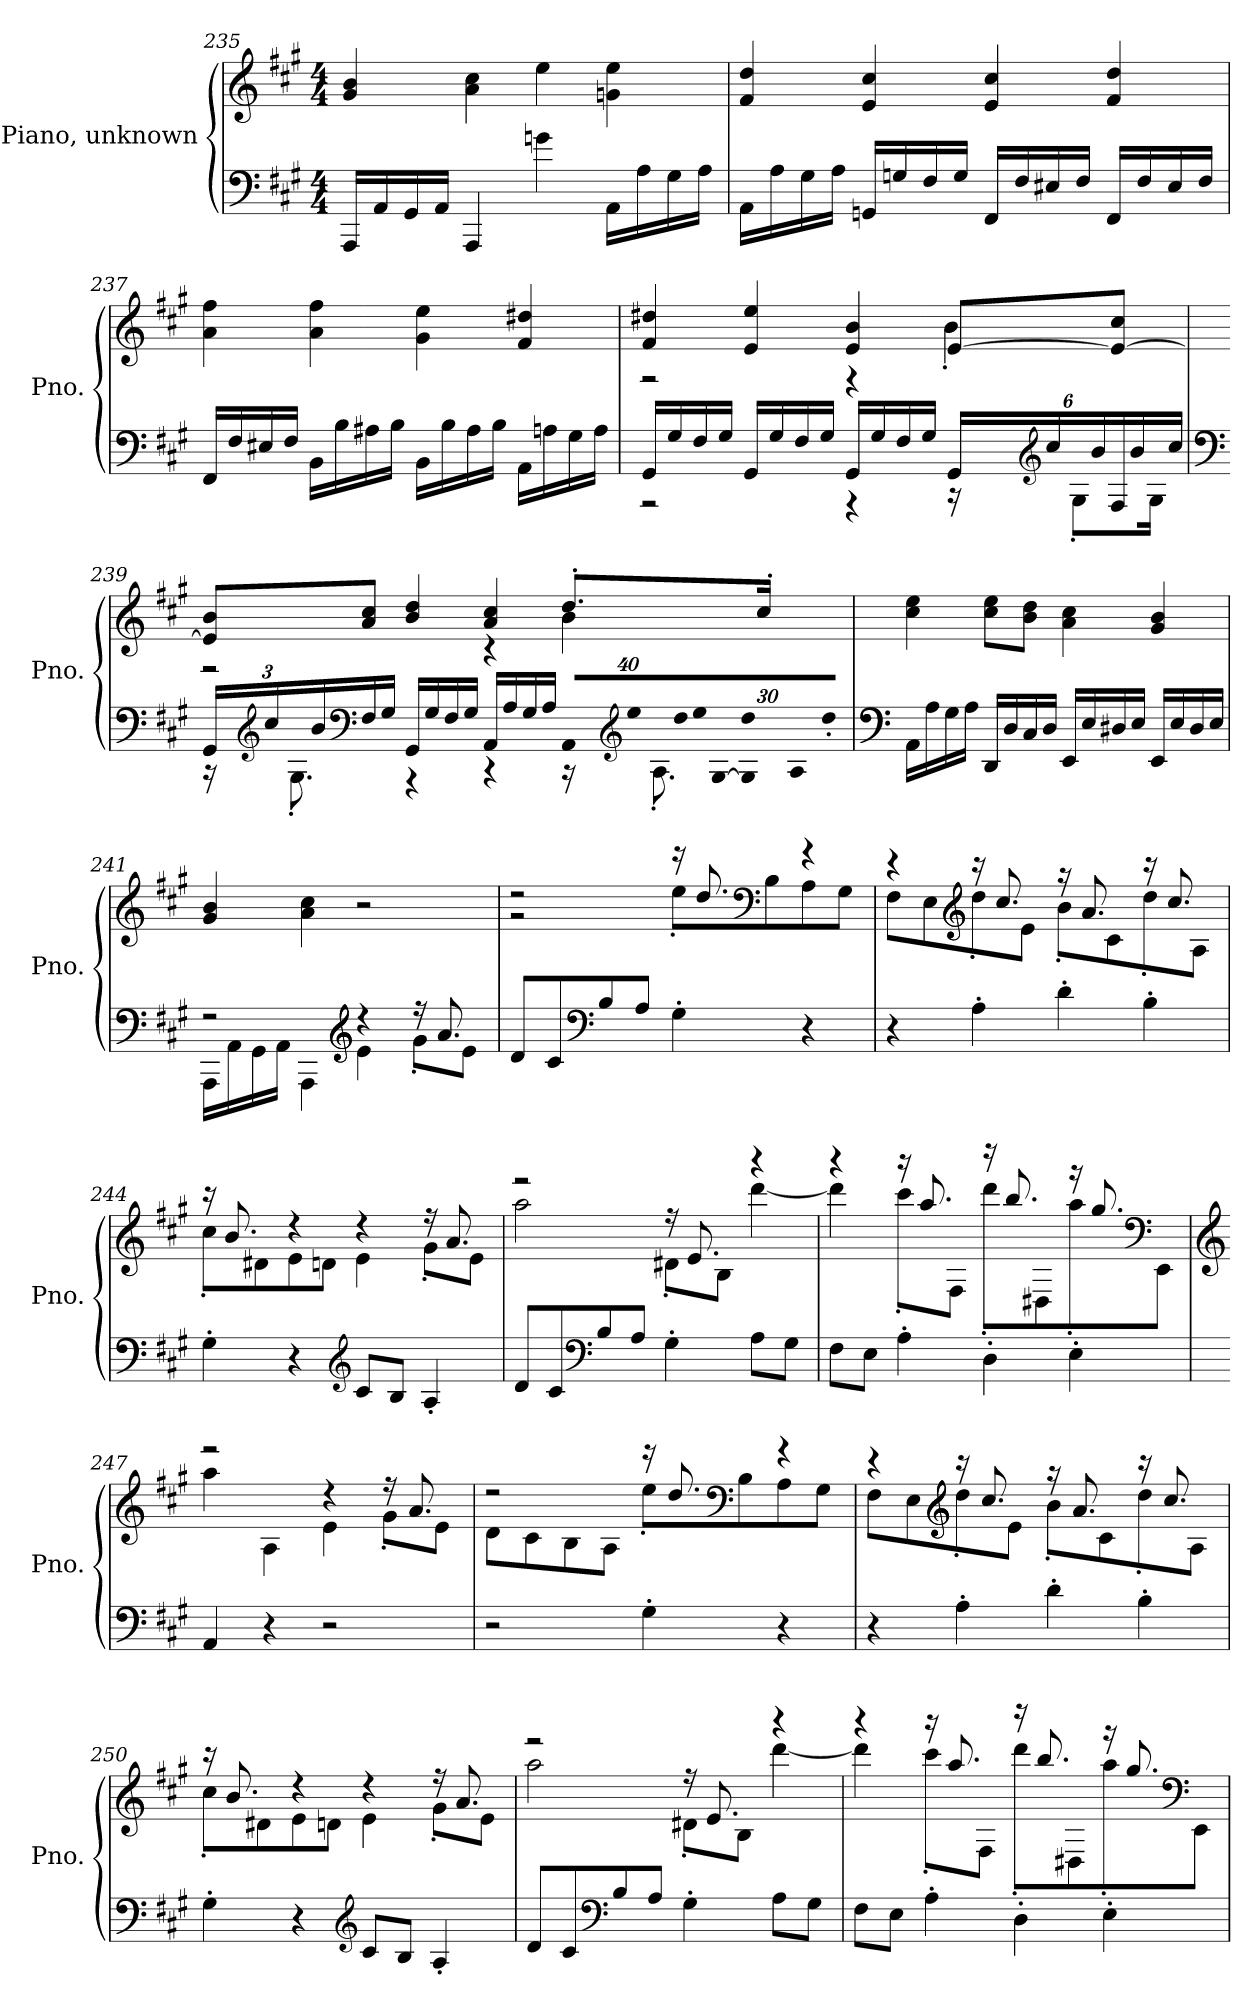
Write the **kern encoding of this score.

**kern	**kern
*part1	*part1
*staff2	*staff1
*I"Piano, unknown	*
*I'Pno.	*
*clefF4	*clefG2
*k[f#c#g#]	*k[f#c#g#]
*M4/4	*M4/4
=235	=235
16AAA/LL	4g#/ 4b/
16AA/	.
16GG#/	.
16AA/JJ	.
4AAA/	4a\ 4cc#\
4gn\	4ee\
16AA\LL	4gn\ 4ee\
16A\	.
16G#\	.
16A\JJ	.
!!LO:LB:g=z
=236	=236
16AA\LL	4f#/ 4dd/
16A\	.
16G#\	.
16A\JJ	.
16GGn/LL	4e/ 4cc#/
16Gn/	.
16F#/	.
16G/JJ	.
16FF#/LL	4e/ 4cc#/
16F#/	.
16E#X/	.
16F#/JJ	.
16FF#/LL	4f#/ 4dd/
16F#/	.
16E#/	.
16F#/JJ	.
=237	=237
16FF#/LL	4a\ 4ff#\
16F#/	.
16E#X/	.
16F#/JJ	.
16BB\LL	4a\ 4ff#\
16B\	.
16A#X\	.
16B\JJ	.
16BB\LL	4g#\ 4ee\
16B\	.
16A#\	.
16B\JJ	.
16AA\LL	4f#/ 4dd#X/
16An\	.
16G#\	.
16A\JJ	.
!!LO:LB:g=z
=238	=238
*^	*^
16GG#/LL	2r	4f#/ 4dd#X/	2r
16G#/	.	.	.
16F#/	.	.	.
16G#/JJ	.	.	.
16GG#/LL	.	4e/ 4ee/	.
16G#/	.	.	.
16F#/	.	.	.
16G#/JJ	.	.	.
16GG#/LL	4r	4e/ 4b/	4r
16G#/	.	.	.
16F#/	.	.	.
16G#/JJ	.	.	.
*Xbrackettup	*	*	*
24GG#/LL	16r	[8e/L	4b'\
*clefG2	*	*	*
24cc#/	.	.	.
.	8G#'\L	.	.
24b/	.	.	.
24F#/	.	8e/_ 8cc#/J	.
24b/	.	.	.
.	16G#\Jk	.	.
24cc#/JJ	.	.	.
!!LO:LB:g=z	!!
=239	=239	=239	=239
*clefF4	*	*	*
24GG#/LL	16r	8e/] 8b/L	2r
*clefG2	*	*	*
24cc#/	.	.	.
.	8.G#'\	.	.
24b/	.	.	.
*clefF4	*	*	*
16F#/	.	8a/ 8cc#/J	.
16G#/JJ	.	.	.
16GG#/LL	4r	4b/ 4dd/	.
16G#/	.	.	.
16F#/	.	.	.
16G#/JJ	.	.	.
16AA/LL	4r	4a/ 4cc#/	4r
16A/	.	.	.
16G#/	.	.	.
16A/JJ	.	.	.
!LO:N:vis=32	!	!	!
640%23AA/LLL	16r	8.dd'/L	4b\
*clefG2	*	*	*
!LO:N:vis=32	!	!	!
640%23ee/	.	.	.
.	8.A'\	.	.
!LO:N:vis=32	!	!	!
640%23dd/	.	.	.
!LO:N:vis=64	!	!	!
960%17ee/L	.	.	.
!LO:N:vis=64	!	!	!
[960%17G#/J	.	.	.
!LO:N:vis=32	!	!	!
640%23G#/] 640%23dd/	.	.	.
!LO:N:vis=32	!	!	!
640%23A/	.	.	.
.	.	16cc#'/Jk	.
!LO:N:vis=32	!	!	!
640%23dd'/JJJ	.	.	.
.	960ryy	960ryy	960ryy
*v	*v	*	*
*	*v	*v
!!LO:LB:g=z
=240	=240
*clefF4	*
16AA\LL	4cc#\ 4ee\
16A\	.
16G#\	.
16A\JJ	.
16DD/LL	8cc#\ 8ee\L
16D/	.
16C#/	8b\ 8dd\J
16D/JJ	.
16EE/LL	4a\ 4cc#\
16E/	.
16D#X/	.
16E/JJ	.
16EE/LL	4g#/ 4b/
16E/	.
16D#/	.
16E/JJ	.
=241	=241
*^	*
2r	16AAA\LL	4g#/ 4b/
.	16AA\	.
.	16GG#\	.
.	16AA\JJ	.
.	4AAA\	4a\ 4cc#\
*clefG2	*	*
4r	4e\	2r
16r	8g#'\L	.
8.a/	.	.
.	8e\J	.
*v	*v	*
=242	=242
*	*^
8d/L	2r	2r
8c#/	.	.
*clefF4	*	*
8B/	.	.
8A/J	.	.
4G#'\	16r	8ee'\L
.	8.dd/	.
*	*clefF4	*
.	.	8B\
4r	4r	8A\
.	.	8G#\J
!!LO:PB:g=z	!!
=243	=243	=243
4r	4r	8F#\L
.	.	8E\
*	*clefG2	*
4A'\	16r	8dd'\
.	8.cc#/	.
.	.	8e\J
4d'\	16r	8b'\L
.	8.a/	.
.	.	8c#\
4B'\	16r	8dd'\
.	8.cc#/	.
.	.	8A\J
=244	=244	=244
4G#'\	16r	8cc#'\L
.	8.b/	.
.	.	8d#X\
4r	4r	8e\
.	.	8dn\J
*clefG2	*	*
8c#/L	4r	4e\
8B/J	.	.
4A'/	16r	8g#'\L
.	8.a/	.
.	.	8e\J
=245	=245	=245
8d/L	2r	2aa\
8c#/	.	.
*clefF4	*	*
8B/	.	.
8A/J	.	.
4G#'\	16r	8d#X'\L
.	8.e/	.
.	.	8B\J
8A\L	4r	[4ddd\
8G#\J	.	.
!!LO:LB:g=z	!!
=246	=246	=246
8F#\L	4r	4ddd\]
8E\J	.	.
4A'\	16r	8ccc#'\L
.	8.aa/	.
.	.	8F#\J
4D'\	16r	8ddd'\L
.	8.bb/	.
.	.	8D#X\
4E'\	16r	8aa'\
.	8.gg#/	.
*	*clefF4	*
.	.	8EE\J
=247	=247	=247
*	*clefG2	*
4AA/	2r	4aa\
4r	.	4A\
2r	4r	4e\
.	16r	8g#'\L
.	8.a/	.
.	.	8e\J
=248	=248	=248
2r	2r	8d\L
.	.	8c#\
.	.	8B\
.	.	8A\J
4G#'\	16r	8ee'\L
.	8.dd/	.
*	*clefF4	*
.	.	8B\
4r	4r	8A\
.	.	8G#\J
!!LO:LB:g=z	!!
=249	=249	=249
4r	4r	8F#\L
.	.	8E\
*	*clefG2	*
4A'\	16r	8dd'\
.	8.cc#/	.
.	.	8e\J
4d'\	16r	8b'\L
.	8.a/	.
.	.	8c#\
4B'\	16r	8dd'\
.	8.cc#/	.
.	.	8A\J
=250	=250	=250
4G#'\	16r	8cc#'\L
.	8.b/	.
.	.	8d#X\
4r	4r	8e\
.	.	8dn\J
*clefG2	*	*
8c#/L	4r	4e\
8B/J	.	.
4A'/	16r	8g#'\L
.	8.a/	.
.	.	8e\J
=251	=251	=251
8d/L	2r	2aa\
8c#/	.	.
*clefF4	*	*
8B/	.	.
8A/J	.	.
4G#'\	16r	8d#X'\L
.	8.e/	.
.	.	8B\J
8A\L	4r	[4ddd\
8G#\J	.	.
!!LO:LB:g=z	!!
=252	=252	=252
8F#\L	4r	4ddd\]
8E\J	.	.
4A'\	16r	8ccc#'\L
.	8.aa/	.
.	.	8F#\J
4D'\	16r	8ddd'\L
.	8.bb/	.
.	.	8D#X\
4E'\	16r	8aa'\
.	8.gg#/	.
*	*clefF4	*
.	.	8EE\J
*	*v	*v
=	=
*-	*-
